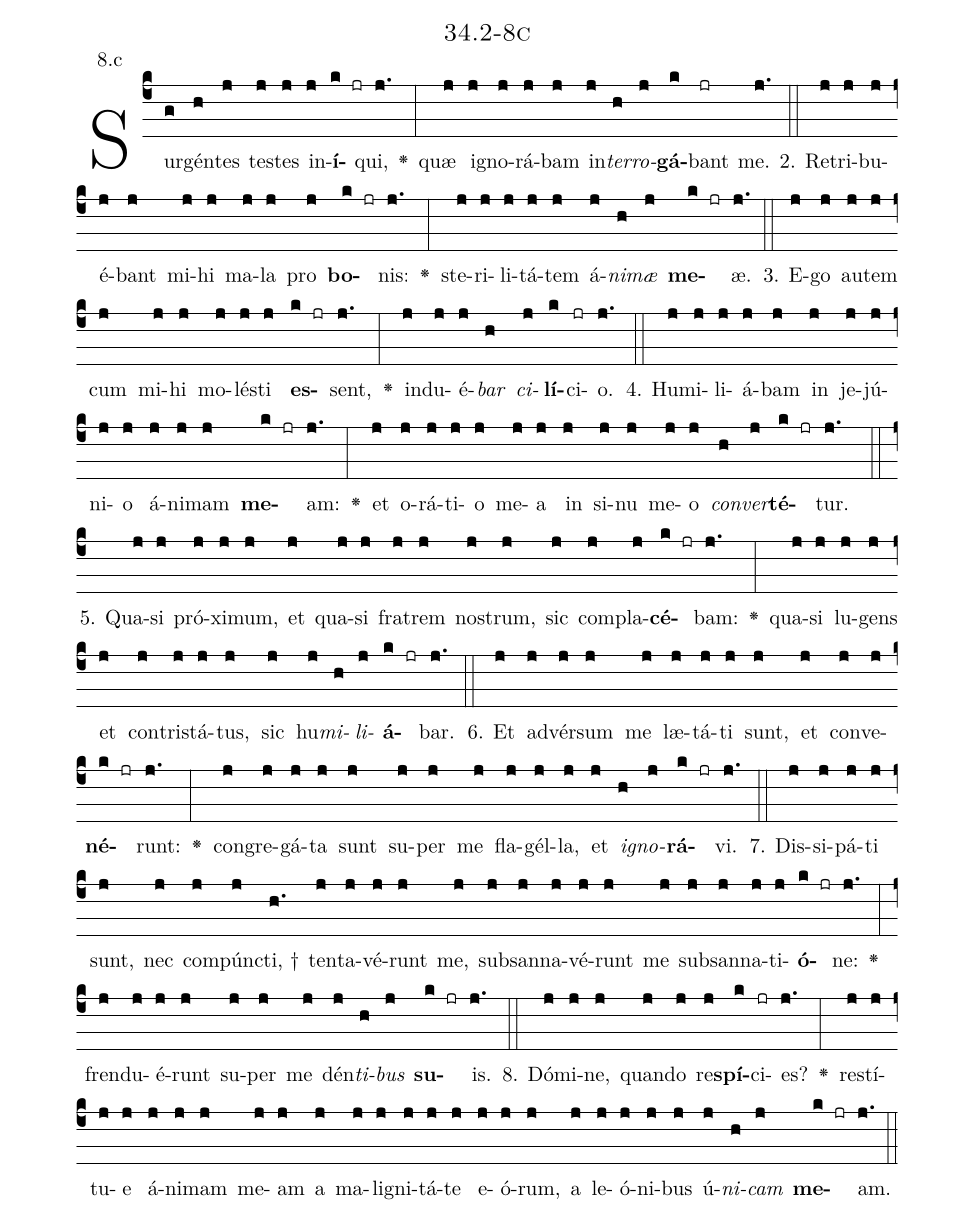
name: 34.2-8c;
annotation: 8.c;
%%
(c4)Sur(g)gén(h)tes(j) tes(j)tes(j) in(j)<b>í</b>(k jr)qui,(j.) <v>\greheightstar</v>(:) quæ(j) i(j)gno(j)rá(j)bam(j) in(j)<i>ter</i>(h)<i>ro</i>(j)<b>gá</b>(k)bant(jr) me.(j.) (::)
2. Re(j)tri(j)bu(j)é(j)bant(j) mi(j)hi(j) ma(j)la(j) pro(j) <b>bo</b>(k jr)nis:(j.) <v>\greheightstar</v>(:) ste(j)ri(j)li(j)tá(j)tem(j) á(j)<i>ni</i>(h)<i>mæ</i>(j) <b>me</b>(k jr)æ.(j.) (::)
3. E(j)go(j) au(j)tem(j) cum(j) mi(j)hi(j) mo(j)lés(j)ti(j) <b>es</b>(k jr)sent,(j.) <v>\greheightstar</v>(:) ind(j)u(j)é(j)<i>bar</i>(h) <i>ci</i>(j)<b>lí</b>(k)ci(jr)o.(j.) (::)
4. Hu(j)mi(j)li(j)á(j)bam(j) in(j) je(j)jú(j)ni(j)o(j) á(j)ni(j)mam(j) <b>me</b>(k jr)am:(j.) <v>\greheightstar</v>(:) et(j) o(j)rá(j)ti(j)o(j) me(j)a(j) in(j) si(j)nu(j) me(j)o(j) <i>con</i>(h)<i>ver</i>(j)<b>té</b>(k jr)tur.(j.) (::)
5. Qua(j)si(j) pró(j)xi(j)mum,(j) et(j) qua(j)si(j) fra(j)trem(j) nos(j)trum,(j) sic(j) com(j)pla(j)<b>cé</b>(k jr)bam:(j.) <v>\greheightstar</v>(:) qua(j)si(j) lu(j)gens(j) et(j) con(j)tris(j)tá(j)tus,(j) sic(j) hu(j)<i>mi</i>(h)<i>li</i>(j)<b>á</b>(k jr)bar.(j.) (::)
6. Et(j) ad(j)vér(j)sum(j) me(j) læ(j)tá(j)ti(j) sunt,(j) et(j) con(j)ve(j)<b>né</b>(k jr)runt:(j.) <v>\greheightstar</v>(:) con(j)gre(j)gá(j)ta(j) sunt(j) su(j)per(j) me(j) fla(j)gél(j)la,(j) et(j) <i>i</i>(h)<i>gno</i>(j)<b>rá</b>(k jr)vi.(j.) (::)
7. Dis(j)si(j)pá(j)ti(j) sunt,(j) nec(j) com(j)púnc(j)ti, †(h.) ten(j)ta(j)vé(j)runt(j) me,(j) sub(j)san(j)na(j)vé(j)runt(j) me(j) sub(j)san(j)na(j)ti(j)<b>ó</b>(k jr)ne:(j.) <v>\greheightstar</v>(:) fren(j)du(j)é(j)runt(j) su(j)per(j) me(j) dén(j)<i>ti</i>(h)<i>bus</i>(j) <b>su</b>(k jr)is.(j.) (::)
8. Dó(j)mi(j)ne,(j) quan(j)do(j) re(j)<b>spí</b>(k)ci(jr)es?(j.) <v>\greheightstar</v>(:) re(j)stí(j)tu(j)e(j) á(j)ni(j)mam(j) me(j)am(j) a(j) ma(j)li(j)gni(j)tá(j)te(j) e(j)ó(j)rum,(j) a(j) le(j)ó(j)ni(j)bus(j) ú(j)<i>ni</i>(h)<i>cam</i>(j) <b>me</b>(k jr)am.(j.) (::)
